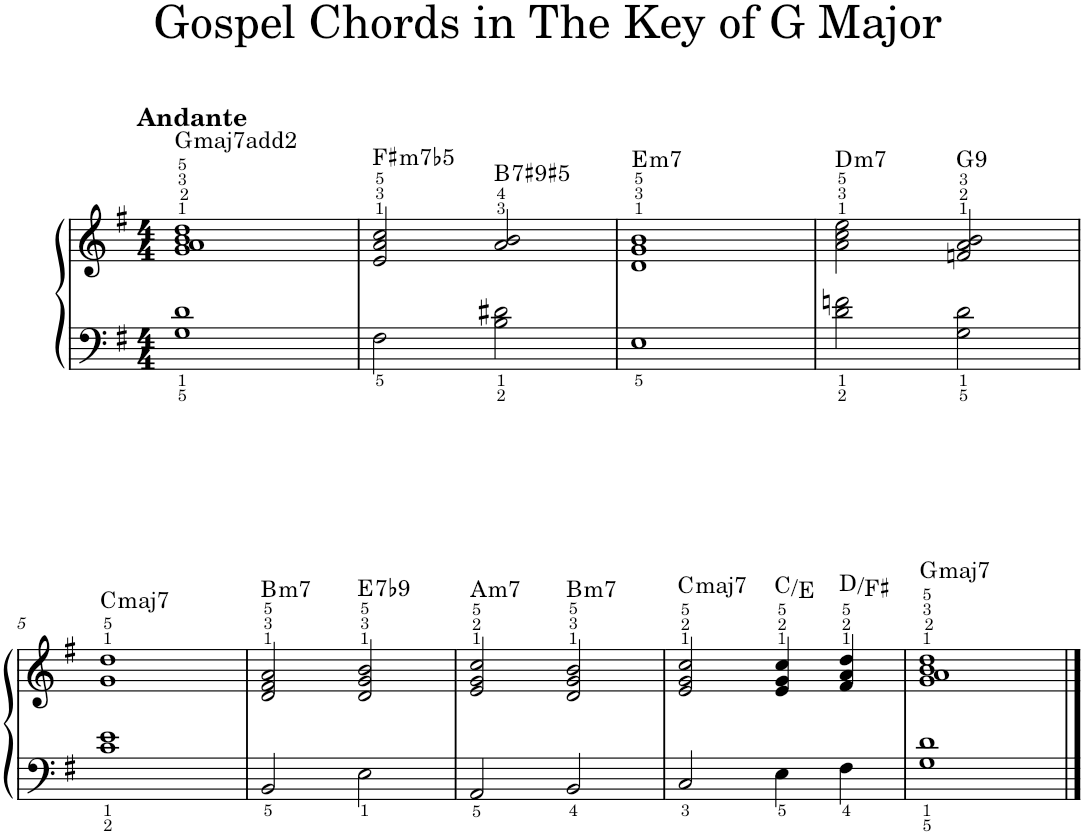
**kern	**kern	**harte
*part1	*part1	*part1
*staff2	*staff1	*
*I"Piano	*	*
*I'Pno.	*	*
*clefF4	*clefG2	*
*k[f#]	*k[f#]	*
*M4/4	*M4/4	*
=1	=1	=1
!	!LO:TX:a:B:t=Andante	!LO:H:kt=maj7
1G 1d	1g 1a 1b 1dd	G:maj7(2)
=2	=2	=2
!	!	!LO:H:kt=m7b5
2F#\	2e/ 2a/ 2cc/	F#:hdim7
!	!	!LO:H:kt=7
2B\ 2d#X\	2a/ 2b/	B:(3,#5,b7,#9)
=3	=3	=3
!	!	!LO:H:kt=m7
1E	1d 1g 1b	E:min7
=4	=4	=4
!	!	!LO:H:kt=m7
2d\ 2fn\	2a\ 2cc\ 2ee\	D:min7
!	!	!LO:H:kt=9
2G\ 2d\	2fn/ 2a/ 2b/	G:9
!!LO:LB:g=z
=5	=5	=5
!	!	!LO:H:kt=maj7
1c 1e	1g 1dd	C:maj7
=6	=6	=6
!	!	!LO:H:kt=m7
2BB/	2d/ 2f#/ 2a/	B:min7
!	!	!LO:H:kt=7
2E\	2d/ 2g/ 2b/	E:7(b9)
=7	=7	=7
!	!	!LO:H:kt=m7
2AA/	2e/ 2g/ 2cc/	A:min7
!	!	!LO:H:kt=m7
2BB/	2d/ 2g/ 2b/	B:min7
=8	=8	=8
!	!	!LO:H:kt=maj7
2C/	2e/ 2g/ 2cc/	C:maj7
4E\	4e/ 4g/ 4cc/	C:maj/3
4F#\	4f#/ 4a/ 4dd/	D:maj/3
=9	=9	=9
!	!	!LO:H:kt=maj7
1G 1d	1g 1a 1b 1dd	G:maj7
==	==	==
*-	*-	*-
